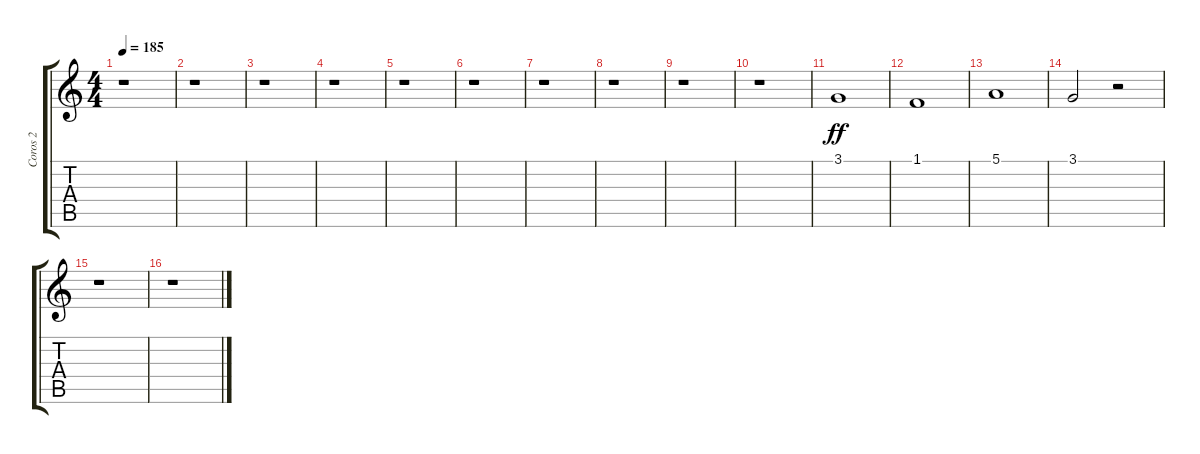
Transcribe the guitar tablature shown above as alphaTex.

\track ("Coros 2" "Coros 2") {instrument voiceoohs}
\staff {score tabs}
\tuning (E4 B3 G3 D3 A2 E2) {hide}
\ts (4 4)
\tempo 185
\clef g2
\ks c
r.1{dy ff} |
r.1 |
r.1 |
r.1 |
r.1 |
r.1 |
r.1 |
r.1 |
r.1 |
r.1 |
3.1.1 |
1.1.1 |
5.1.1 |
3.1.2 r.2 |
r.1 |
r.1
